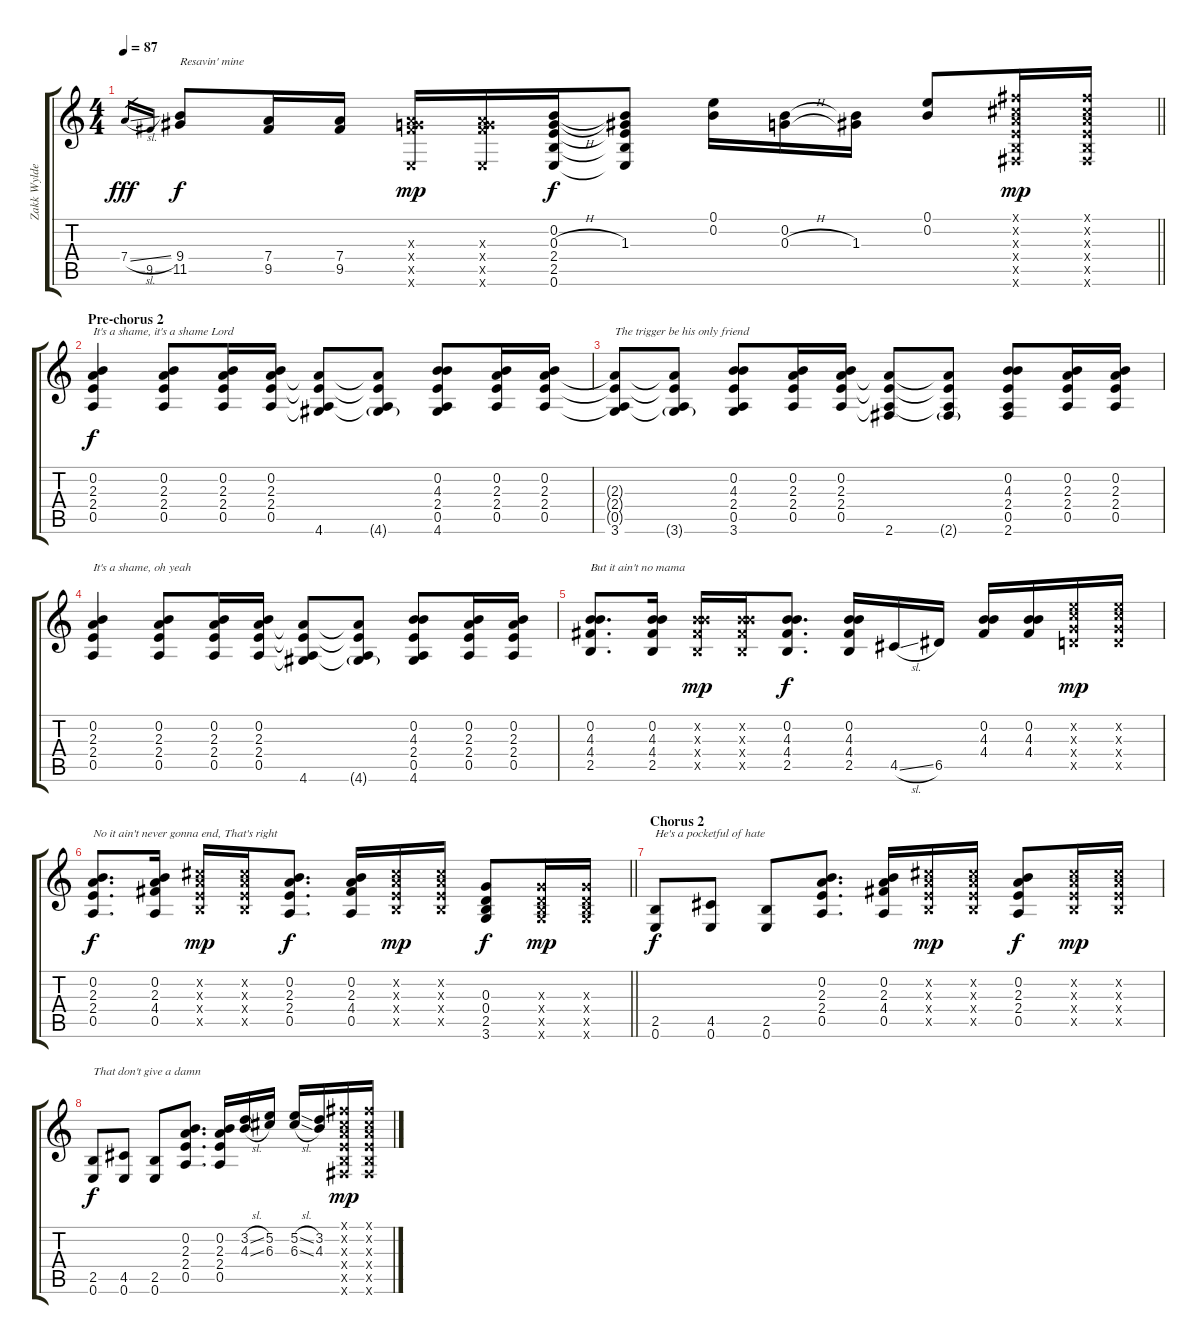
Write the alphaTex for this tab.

\track ("Zakk Wylde" "Zakk Wylde") {instrument acousticguitarsteel}
\staff {score tabs}
\tuning (E4 B3 G3 D3 A2 E2) {hide}
\ts (4 4)
\tempo 87
\clef g2
\barLineRight lightlight
\ks c
7.4{sl}.16{gr dy fff} 9.5.16{gr} (9.4 11.5).8{txt "Resavin' mine" dy f} (7.4 9.5).16 (7.4 9.5).16 (0.3{x} 7.4{x} 9.5{x} 0.6{x}).16{dy mp} (0.3{x} 7.4{x} 9.5{x} 0.6{x}).16 (0.2 0.3{h} 2.4 2.5 0.6).16{dy f} (0.2{t} 1.3 2.4{t} 2.5{t} 0.6{t}).8 (0.1 0.2).16 (0.2 0.3{h}).16 (0.2{t} 1.3).16 (0.1 0.2).8 (2.1{x} 2.2{x} 2.3{x} 2.4{x} 2.5{x} 2.6{x}).16{dy mp} (2.1{x} 2.2{x} 2.3{x} 2.4{x} 2.5{x} 2.6{x}).16 |
\section ("" "Pre-chorus 2")
(0.2 2.3 2.4 0.5).4{txt "It's a shame, it's a shame Lord" dy f} (0.2 2.3 2.4 0.5).8 (0.2 2.3 2.4 0.5).16 (0.2 2.3 2.4 0.5).16 (2.3{t} 2.4{t} 0.5{t} 4.6).8 (2.3{t} 2.4{t} 0.5{t} 4.6{g}).8 (0.2 4.3 2.4 0.5 4.6).8 (0.2 2.3 2.4 0.5).16 (0.2 2.3 2.4 0.5).16 |
(2.3{t} 2.4{t} 0.5{t} 3.6).8{txt "The trigger be his only friend"} (2.3{t} 2.4{t} 0.5{t} 3.6{g}).8 (0.2 4.3 2.4 0.5 3.6).8 (0.2 2.3 2.4 0.5).16 (0.2 2.3 2.4 0.5).16 (2.3{t} 2.4{t} 0.5{t} 2.6).8 (2.3{t} 2.4{t} 0.5{t} 2.6{g}).8 (0.2 4.3 2.4 0.5 2.6).8 (0.2 2.3 2.4 0.5).16 (0.2 2.3 2.4 0.5).16 |
(0.2 2.3 2.4 0.5).4{txt "It's a shame, oh yeah"} (0.2 2.3 2.4 0.5).8 (0.2 2.3 2.4 0.5).16 (0.2 2.3 2.4 0.5).16 (2.3{t} 2.4{t} 0.5{t} 4.6).8 (2.3{t} 2.4{t} 0.5{t} 4.6{g}).8 (0.2 4.3 2.4 0.5 4.6).8 (0.2 2.3 2.4 0.5).16 (0.2 2.3 2.4 0.5).16 |
(0.2 4.3 4.4 2.5).8{d txt "But it ain't no mama"} (0.2 4.3 4.4 2.5).16 (0.2{x} 4.3{x} 4.4{x} 2.5{x}).16{dy mp} (0.2{x} 4.3{x} 4.4{x} 2.5{x}).16 (0.2 4.3 4.4 2.5).8{d dy f} (0.2 4.3 4.4 2.5).16 4.5{sl}.16 6.5.16 (0.2 4.3 4.4).16 (0.2 4.3 4.4).16 (5.2{x} 5.3{x} 5.4{x} 5.5{x}).16{dy mp} (5.2{x} 5.3{x} 5.4{x} 5.5{x}).16 |
\barLineRight lightlight
(0.2 2.3 2.4 0.5).8{d txt "No it ain't never gonna end, That's right" dy f} (0.2 2.3 4.4 0.5).16 (2.2{x} 2.3{x} 2.4{x} 2.5{x}).16{dy mp} (2.2{x} 2.3{x} 2.4{x} 2.5{x}).16 (0.2 2.3 2.4 0.5).8{d dy f} (0.2 2.3 4.4 0.5).16 (2.2{x} 2.3{x} 2.4{x} 2.5{x}).16{dy mp} (2.2{x} 2.3{x} 2.4{x} 2.5{x}).16 (0.3 0.4 2.5 3.6).8{dy f} (0.3{x} 0.4{x} 2.5{x} 3.6{x}).16{dy mp} (0.3{x} 0.4{x} 2.5{x} 3.6{x}).16 |
\section ("" "Chorus 2")
(2.5 0.6).8{txt "He's a pocketful of hate" dy f} (4.5 0.6).8 (2.5 0.6).8 (0.2 2.3 2.4 0.5).8{d} (0.2 2.3 4.4 0.5).16 (2.2{x} 2.3{x} 2.4{x} 2.5{x}).16{dy mp} (2.2{x} 2.3{x} 2.4{x} 2.5{x}).16 (0.2 2.3 2.4 0.5).8{dy f} (2.2{x} 2.3{x} 2.4{x} 2.5{x}).16{dy mp} (2.2{x} 2.3{x} 2.4{x} 2.5{x}).16 |
(2.5 0.6).8{txt "That don't give a damn" dy f} (4.5 0.6).8 (2.5 0.6).8 (0.2 2.3 2.4 0.5).8{d} (0.2 2.3 2.4 0.5).16 (3.2{sl} 4.3{sl}).16 (5.2 6.3).16 (5.2{sl} 6.3{sl}).16 (3.2 4.3).16 (2.1{x} 2.2{x} 2.3{x} 2.4{x} 2.5{x} 2.6{x}).16{dy mp} (2.1{x} 2.2{x} 2.3{x} 2.4{x} 2.5{x} 2.6{x}).16
